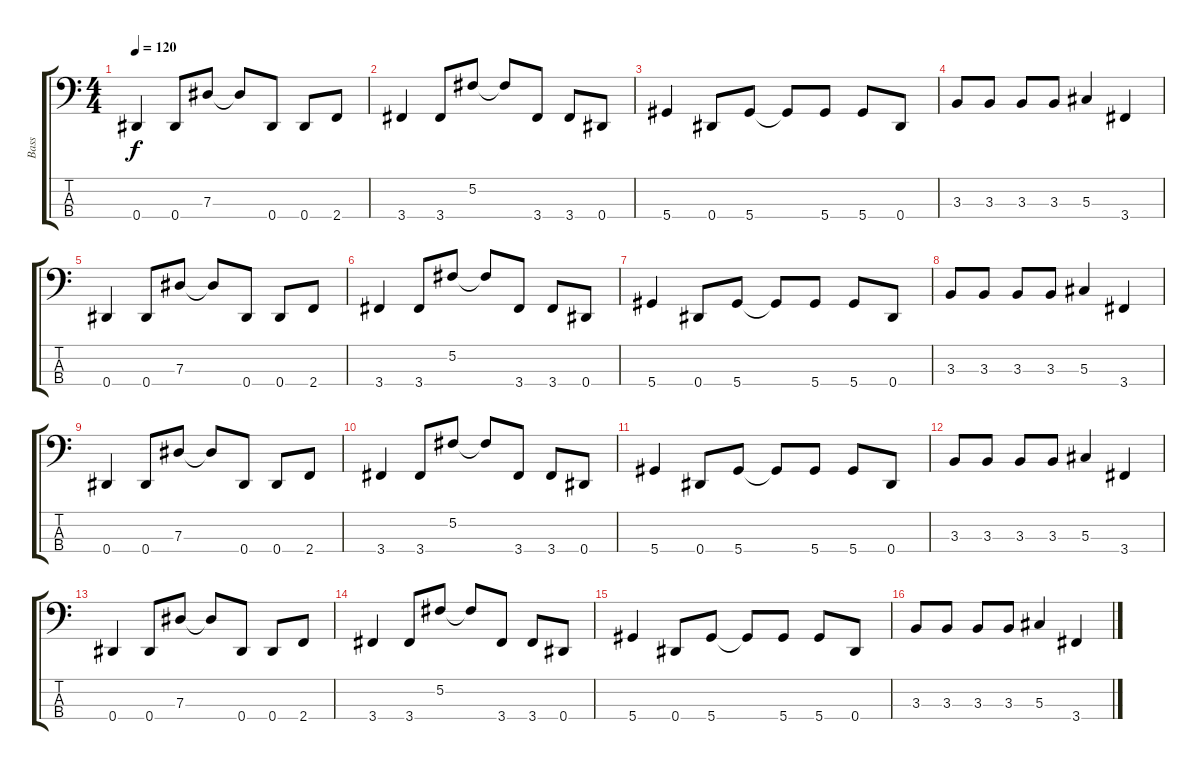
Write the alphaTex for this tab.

\track ("Bass" "Bass") {instrument electricbassfinger}
\staff {score tabs}
\tuning (Gb2 Db2 Ab1 Eb1) {hide}
\ts (4 4)
\tempo 120
\clef f4
\ks c
0.4.4{dy f} 0.4.8 7.3.8 7.3{t}.8 0.4.8 0.4.8 2.4.8 |
3.4.4 3.4.8 5.2.8 5.2{t}.8 3.4.8 3.4.8 0.4.8 |
5.4.4 0.4.8 5.4.8 5.4{t}.8 5.4.8 5.4.8 0.4.8 |
3.3.8 3.3.8 3.3.8 3.3.8 5.3.4 3.4.4 |
0.4.4 0.4.8 7.3.8 7.3{t}.8 0.4.8 0.4.8 2.4.8 |
3.4.4 3.4.8 5.2.8 5.2{t}.8 3.4.8 3.4.8 0.4.8 |
5.4.4 0.4.8 5.4.8 5.4{t}.8 5.4.8 5.4.8 0.4.8 |
3.3.8 3.3.8 3.3.8 3.3.8 5.3.4 3.4.4 |
0.4.4 0.4.8 7.3.8 7.3{t}.8 0.4.8 0.4.8 2.4.8 |
3.4.4 3.4.8 5.2.8 5.2{t}.8 3.4.8 3.4.8 0.4.8 |
5.4.4 0.4.8 5.4.8 5.4{t}.8 5.4.8 5.4.8 0.4.8 |
3.3.8 3.3.8 3.3.8 3.3.8 5.3.4 3.4.4 |
0.4.4 0.4.8 7.3.8 7.3{t}.8 0.4.8 0.4.8 2.4.8 |
3.4.4 3.4.8 5.2.8 5.2{t}.8 3.4.8 3.4.8 0.4.8 |
5.4.4 0.4.8 5.4.8 5.4{t}.8 5.4.8 5.4.8 0.4.8 |
3.3.8 3.3.8 3.3.8 3.3.8 5.3.4 3.4.4
